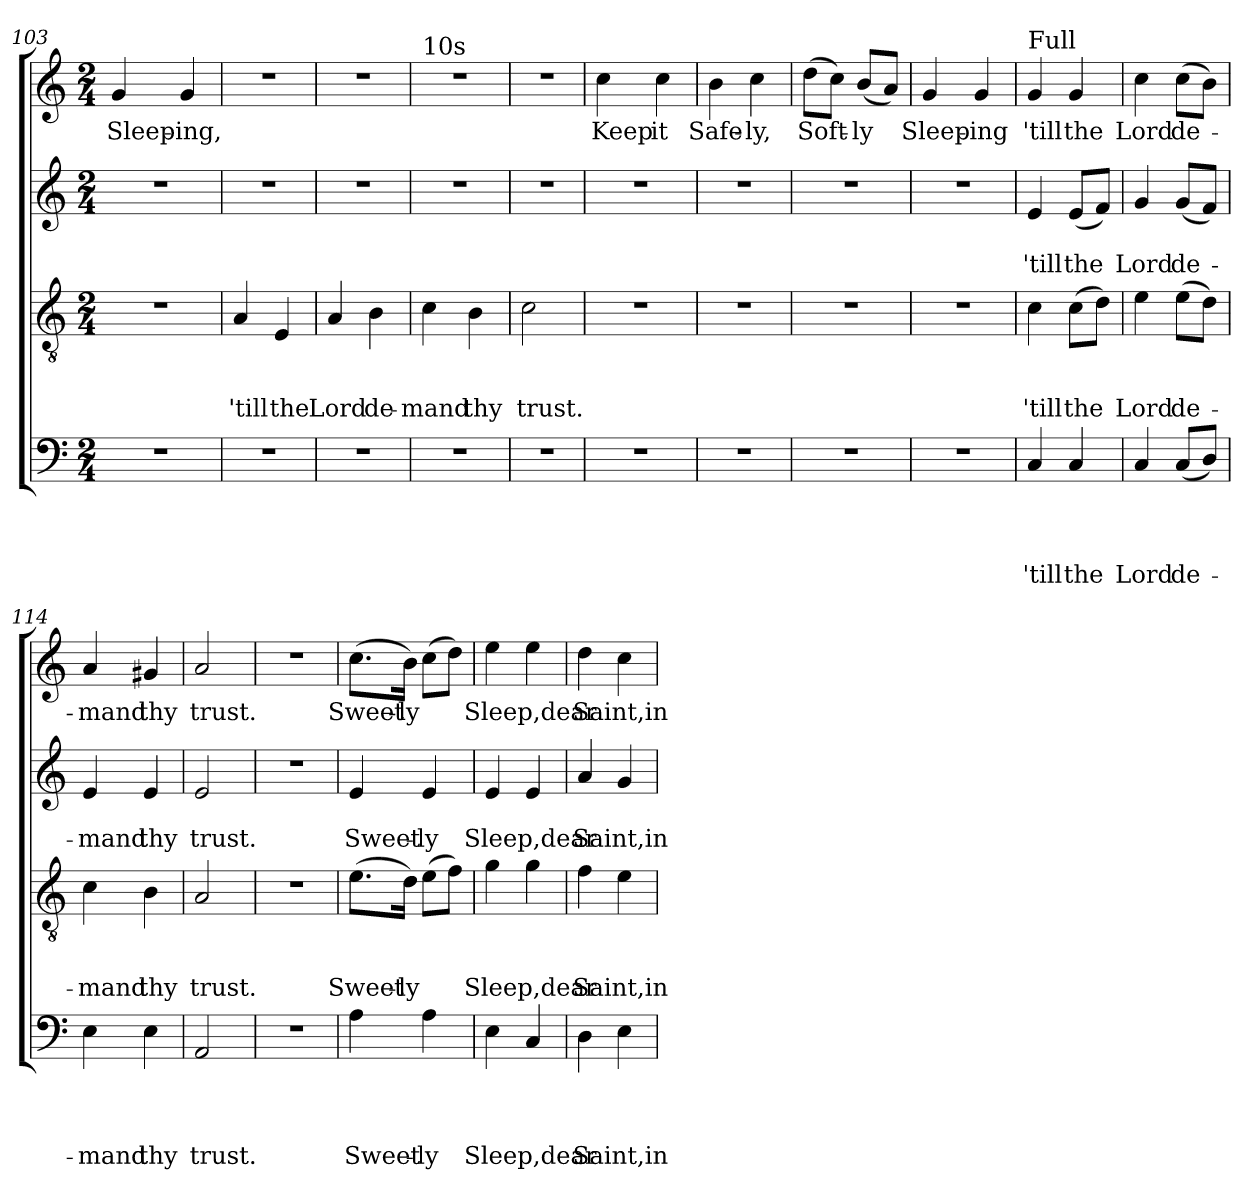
**kern	**text	**text	**text	**text	**kern	**text	**text	**text	**kern	**text	**text	**kern	**text
*part4	*part4	*part4	*part4	*part4	*part3	*part3	*part3	*part3	*part2	*part2	*part2	*part1	*part1
*staff4	*staff4	*staff4	*staff4	*staff4	*staff3	*staff3	*staff3	*staff3	*staff2	*staff2	*staff2	*staff1	*staff1
*clefF4	*	*	*	*	*clefGv2	*	*	*	*clefG2	*	*	*clefG2	*
*k[]	*	*	*	*	*k[]	*	*	*	*k[]	*	*	*k[]	*
*C:	*	*	*	*	*C:	*	*	*	*C:	*	*	*C:	*
*M2/4	*	*	*	*	*M2/4	*	*	*	*M2/4	*	*	*M2/4	*
=103	=103	=103	=103	=103	=103	=103	=103	=103	=103	=103	=103	=103	=103
!LO:N:vis=1	!	!	!	!	!LO:N:vis=1	!	!	!	!LO:N:vis=1	!	!	!	!LO:LY:b
2r	.	.	.	.	2r	.	.	.	2r	.	.	4g/	Sleep-
!	!	!	!	!	!	!	!	!	!	!	!	!	!LO:LY:b:rj
.	.	.	.	.	.	.	.	.	.	.	.	4g/	-ing,
=104	=104	=104	=104	=104	=104	=104	=104	=104	=104	=104	=104	=104	=104
!LO:N:vis=1	!	!	!	!	!	!	!	!LO:LY:b	!LO:N:vis=1	!	!	!LO:N:vis=1	!
2r	.	.	.	.	4A/	.	.	'till	2r	.	.	2r	.
!	!	!	!	!	!	!	!	!LO:LY:b	!	!	!	!	!
.	.	.	.	.	4E/	.	.	the	.	.	.	.	.
=105	=105	=105	=105	=105	=105	=105	=105	=105	=105	=105	=105	=105	=105
!LO:N:vis=1	!	!	!	!	!	!	!	!LO:LY:b	!LO:N:vis=1	!	!	!LO:N:vis=1	!
2r	.	.	.	.	4A/	.	.	Lord	2r	.	.	2r	.
!	!	!	!	!	!	!	!	!LO:LY:b	!	!	!	!	!
.	.	.	.	.	4B\	.	.	de-	.	.	.	.	.
!!LO:LB:g=z
=106	=106	=106	=106	=106	=106	=106	=106	=106	=106	=106	=106	=106	=106
!	!	!	!	!	!	!	!	!	!	!	!	!LO:TX:a:t=10s	!
!LO:N:vis=1	!	!	!	!	!	!	!	!LO:LY:b	!LO:N:vis=1	!	!	!LO:N:vis=1	!
2r	.	.	.	.	4c\	.	.	-mand	2r	.	.	2r	.
!	!	!	!	!	!	!	!	!LO:LY:b	!	!	!	!	!
.	.	.	.	.	4B\	.	.	thy	.	.	.	.	.
=107	=107	=107	=107	=107	=107	=107	=107	=107	=107	=107	=107	=107	=107
!LO:N:vis=1	!	!	!	!	!	!	!	!LO:LY:b	!LO:N:vis=1	!	!	!LO:N:vis=1	!
2r	.	.	.	.	2c\	.	.	trust.	2r	.	.	2r	.
=108	=108	=108	=108	=108	=108	=108	=108	=108	=108	=108	=108	=108	=108
!LO:N:vis=1	!	!	!	!	!LO:N:vis=1	!	!	!	!LO:N:vis=1	!	!	!	!LO:LY:b
2r	.	.	.	.	2r	.	.	.	2r	.	.	4cc\	Keep
!	!	!	!	!	!	!	!	!	!	!	!	!	!LO:LY:b
.	.	.	.	.	.	.	.	.	.	.	.	4cc\	it
=109	=109	=109	=109	=109	=109	=109	=109	=109	=109	=109	=109	=109	=109
!LO:N:vis=1	!	!	!	!	!LO:N:vis=1	!	!	!	!LO:N:vis=1	!	!	!	!LO:LY:b
2r	.	.	.	.	2r	.	.	.	2r	.	.	4b\	Safe-
!	!	!	!	!	!	!	!	!	!	!	!	!	!LO:LY:b
.	.	.	.	.	.	.	.	.	.	.	.	4cc\	-ly,
=110	=110	=110	=110	=110	=110	=110	=110	=110	=110	=110	=110	=110	=110
!LO:N:vis=1	!	!	!	!	!LO:N:vis=1	!	!	!	!LO:N:vis=1	!	!	!	!LO:LY:b
2r	.	.	.	.	2r	.	.	.	2r	.	.	(>8dd\L	Soft-
.	.	.	.	.	.	.	.	.	.	.	.	8cc\J)	.
!	!	!	!	!	!	!	!	!	!	!	!	!	!LO:LY:b
.	.	.	.	.	.	.	.	.	.	.	.	(<8b/L	-ly
.	.	.	.	.	.	.	.	.	.	.	.	8a/J)	.
=111	=111	=111	=111	=111	=111	=111	=111	=111	=111	=111	=111	=111	=111
!LO:N:vis=1	!	!	!	!	!LO:N:vis=1	!	!	!	!LO:N:vis=1	!	!	!	!LO:LY:b
2r	.	.	.	.	2r	.	.	.	2r	.	.	4g/	Sleep-
!	!	!	!	!	!	!	!	!	!	!	!	!	!LO:LY:b:rj
.	.	.	.	.	.	.	.	.	.	.	.	4g/	-ing
=112	=112	=112	=112	=112	=112	=112	=112	=112	=112	=112	=112	=112	=112
!	!	!	!	!	!	!	!	!	!	!	!	!LO:TX:a:t=Full	!
!	!	!	!	!LO:LY:b	!	!	!	!LO:LY:b	!	!	!LO:LY:b	!	!LO:LY:b
4C/	.	.	.	'till	4c\	.	.	'till	4e/	.	'till	4g/	'till
!	!	!	!	!LO:LY:b	!	!	!	!LO:LY:b	!	!	!LO:LY:b	!	!LO:LY:b
4C/	.	.	.	the	(>8c\L	.	.	the	(<8e/L	.	the	4g/	the
.	.	.	.	.	8d\J)	.	.	.	8f/J)	.	.	.	.
=113	=113	=113	=113	=113	=113	=113	=113	=113	=113	=113	=113	=113	=113
!	!	!	!	!LO:LY:b	!	!	!	!LO:LY:b	!	!	!LO:LY:b	!	!LO:LY:b
4C/	.	.	.	Lord	4e\	.	.	Lord	4g/	.	Lord	4cc\	Lord
!	!	!	!	!LO:LY:b	!	!	!	!LO:LY:b	!	!	!LO:LY:b	!	!LO:LY:b
(<8C/L	.	.	.	de-	(>8e\L	.	.	de-	(<8g/L	.	de-	(>8cc\L	de-
8D/J)	.	.	.	.	8d\J)	.	.	.	8f/J)	.	.	8b\J)	.
=114	=114	=114	=114	=114	=114	=114	=114	=114	=114	=114	=114	=114	=114
!	!	!	!	!LO:LY:b	!	!	!	!LO:LY:b	!	!	!LO:LY:b	!	!LO:LY:b
4E\	.	.	.	-mand	4c\	.	.	-mand	4e/	.	-mand	4a/	-mand
!	!	!	!	!LO:LY:b	!	!	!	!LO:LY:b	!	!	!LO:LY:b	!	!LO:LY:b
4E\	.	.	.	thy	4B\	.	.	thy	4e/	.	thy	4g#X/	thy
=115	=115	=115	=115	=115	=115	=115	=115	=115	=115	=115	=115	=115	=115
!	!	!	!	!LO:LY:b	!	!	!	!LO:LY:b	!	!	!LO:LY:b	!	!LO:LY:b
2AA/	.	.	.	trust.	2A/	.	.	trust.	2e/	.	trust.	2a/	trust.
=116	=116	=116	=116	=116	=116	=116	=116	=116	=116	=116	=116	=116	=116
!LO:N:vis=1	!	!	!	!	!LO:N:vis=1	!	!	!	!LO:N:vis=1	!	!	!LO:N:vis=1	!
2r	.	.	.	.	2r	.	.	.	2r	.	.	2r	.
=117	=117	=117	=117	=117	=117	=117	=117	=117	=117	=117	=117	=117	=117
!	!	!	!	!LO:LY:b	!	!	!	!LO:LY:b	!	!	!LO:LY:b	!	!LO:LY:b
4A\	.	.	.	Sweet-	(>8.e\L	.	.	Sweet-	4e/	.	Sweet-	(>8.cc\L	Sweet-
!	!	!	!	!	!	!	!	!LO:LY:b	!	!	!	!	!LO:LY:b
.	.	.	.	.	16d\Jk)	.	.	-ly	.	.	.	16b\Jk)	-ly
!	!	!	!	!LO:LY:b	!	!	!	!	!	!	!LO:LY:b	!	!
4A\	.	.	.	-ly	(>8e\L	.	.	.	4e/	.	-ly	(>8cc\L	.
.	.	.	.	.	8f\J)	.	.	.	.	.	.	8dd\J)	.
=118	=118	=118	=118	=118	=118	=118	=118	=118	=118	=118	=118	=118	=118
!	!	!	!	!LO:LY:b	!	!	!	!LO:LY:b	!	!	!LO:LY:b	!	!LO:LY:b
4E\	.	.	.	Sleep,dear	4g\	.	.	Sleep,dear	4e/	.	Sleep,dear	4ee\	Sleep,dear
4C/	.	.	.	.	4g\	.	.	.	4e/	.	.	4ee\	.
!!LO:LB:g=z
=119	=119	=119	=119	=119	=119	=119	=119	=119	=119	=119	=119	=119	=119
!	!	!	!	!LO:LY:b	!	!	!	!LO:LY:b	!	!	!LO:LY:b	!	!LO:LY:b
4D\	.	.	.	Saint,in	4f\	.	.	Saint,in	4a/	.	Saint,in	4dd\	Saint,in
4E\	.	.	.	.	4e\	.	.	.	4g/	.	.	4cc\	.
=	=	=	=	=	=	=	=	=	=	=	=	=	=
*-	*-	*-	*-	*-	*-	*-	*-	*-	*-	*-	*-	*-	*-
